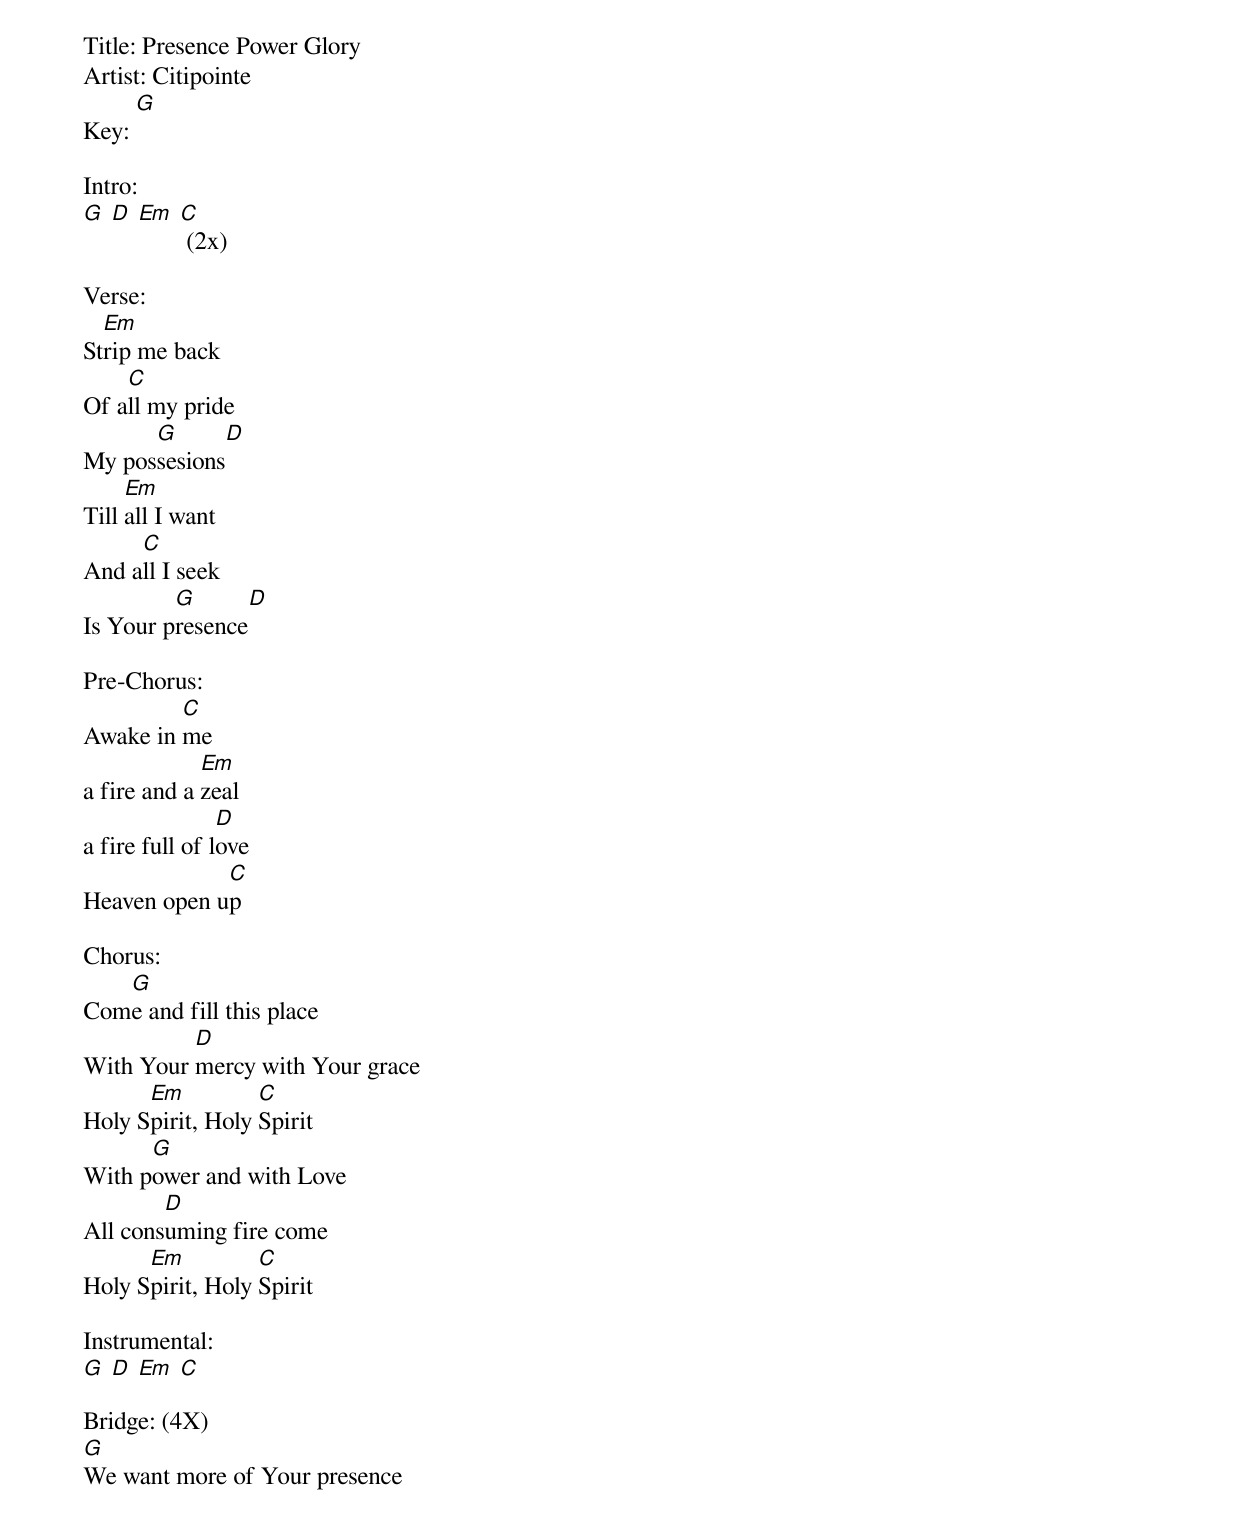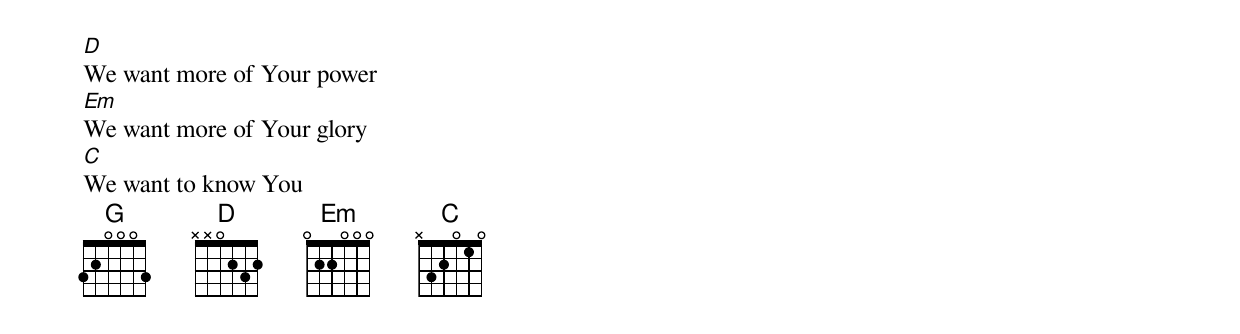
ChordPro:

Title: Presence Power Glory
Artist: Citipointe
Key: [G]

Intro:
[G] [D] [Em] [C] (2x)

Verse:
St[Em]rip me back
Of a[C]ll my pride
My pos[G]sesions[D]
Till [Em]all I want
And a[C]ll I seek
Is Your p[G]resence[D]

Pre-Chorus:
Awake in [C]me
a fire and a [Em]zeal
a fire full of l[D]ove
Heaven open u[C]p

Chorus:
Com[G]e and fill this place
With Your [D]mercy with Your grace
Holy S[Em]pirit, Holy [C]Spirit
With p[G]ower and with Love
All cons[D]uming fire come
Holy S[Em]pirit, Holy [C]Spirit

Instrumental:
[G] [D] [Em] [C]

Bridge: (4X)
[G]We want more of Your presence
[D]We want more of Your power
[Em]We want more of Your glory
[C]We want to know You
